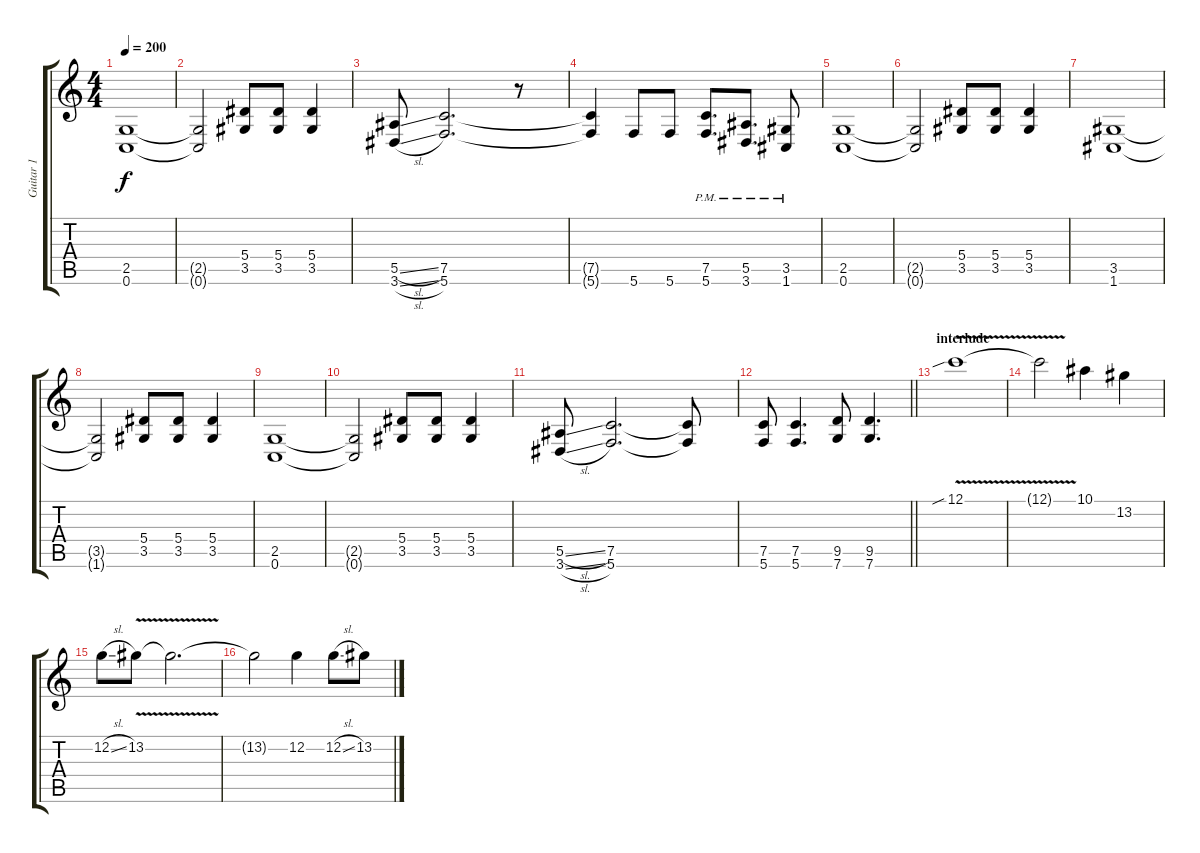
\track ("Guitar 1" "Guitar 1") {instrument distortionguitar}
\staff {score tabs}
\tuning (C4 G3 Eb3 Bb2 F2 C2) {hide}
\ts (4 4)
\tempo 200
\clef g2
\ks c
(2.5 0.6).1{dy f} |
(2.5{t} 0.6{t}).2 (5.4 3.5).8 (5.4 3.5).8 (5.4 3.5).4 |
(5.5{sl} 3.6{sl}).8 (7.5 5.6).2{d} r.8 |
(7.5{t} 5.6{t}).4 5.6.8 5.6.8 (7.5{pm} 5.6{pm}).8{d} (5.5{pm} 3.6{pm}).8{d} (3.5{pm} 1.6{pm}).8 |
(2.5 0.6).1 |
(2.5{t} 0.6{t}).2 (5.4 3.5).8 (5.4 3.5).8 (5.4 3.5).4 |
(3.5 1.6).1 |
(3.5{t} 1.6{t}).2 (5.4 3.5).8 (5.4 3.5).8 (5.4 3.5).4 |
(2.5 0.6).1 |
(2.5{t} 0.6{t}).2 (5.4 3.5).8 (5.4 3.5).8 (5.4 3.5).4 |
(5.5{sl} 3.6{sl}).8 (7.5 5.6).2{d} (7.5{t} 5.6{t}).8 |
\barLineRight lightlight
(7.5 5.6).8 (7.5 5.6).4{d} (9.5 7.6).8 (9.5 7.6).4{d} |
\section ("" "interlude")
12.1{v sib}.1 |
12.1{t}.2 10.1.4 13.2.4 |
12.2{sl}.8 13.2{v}.8 13.2{t}.2{d} |
13.2{t}.2 12.2.4 12.2{sl}.8 13.2{h}.8
